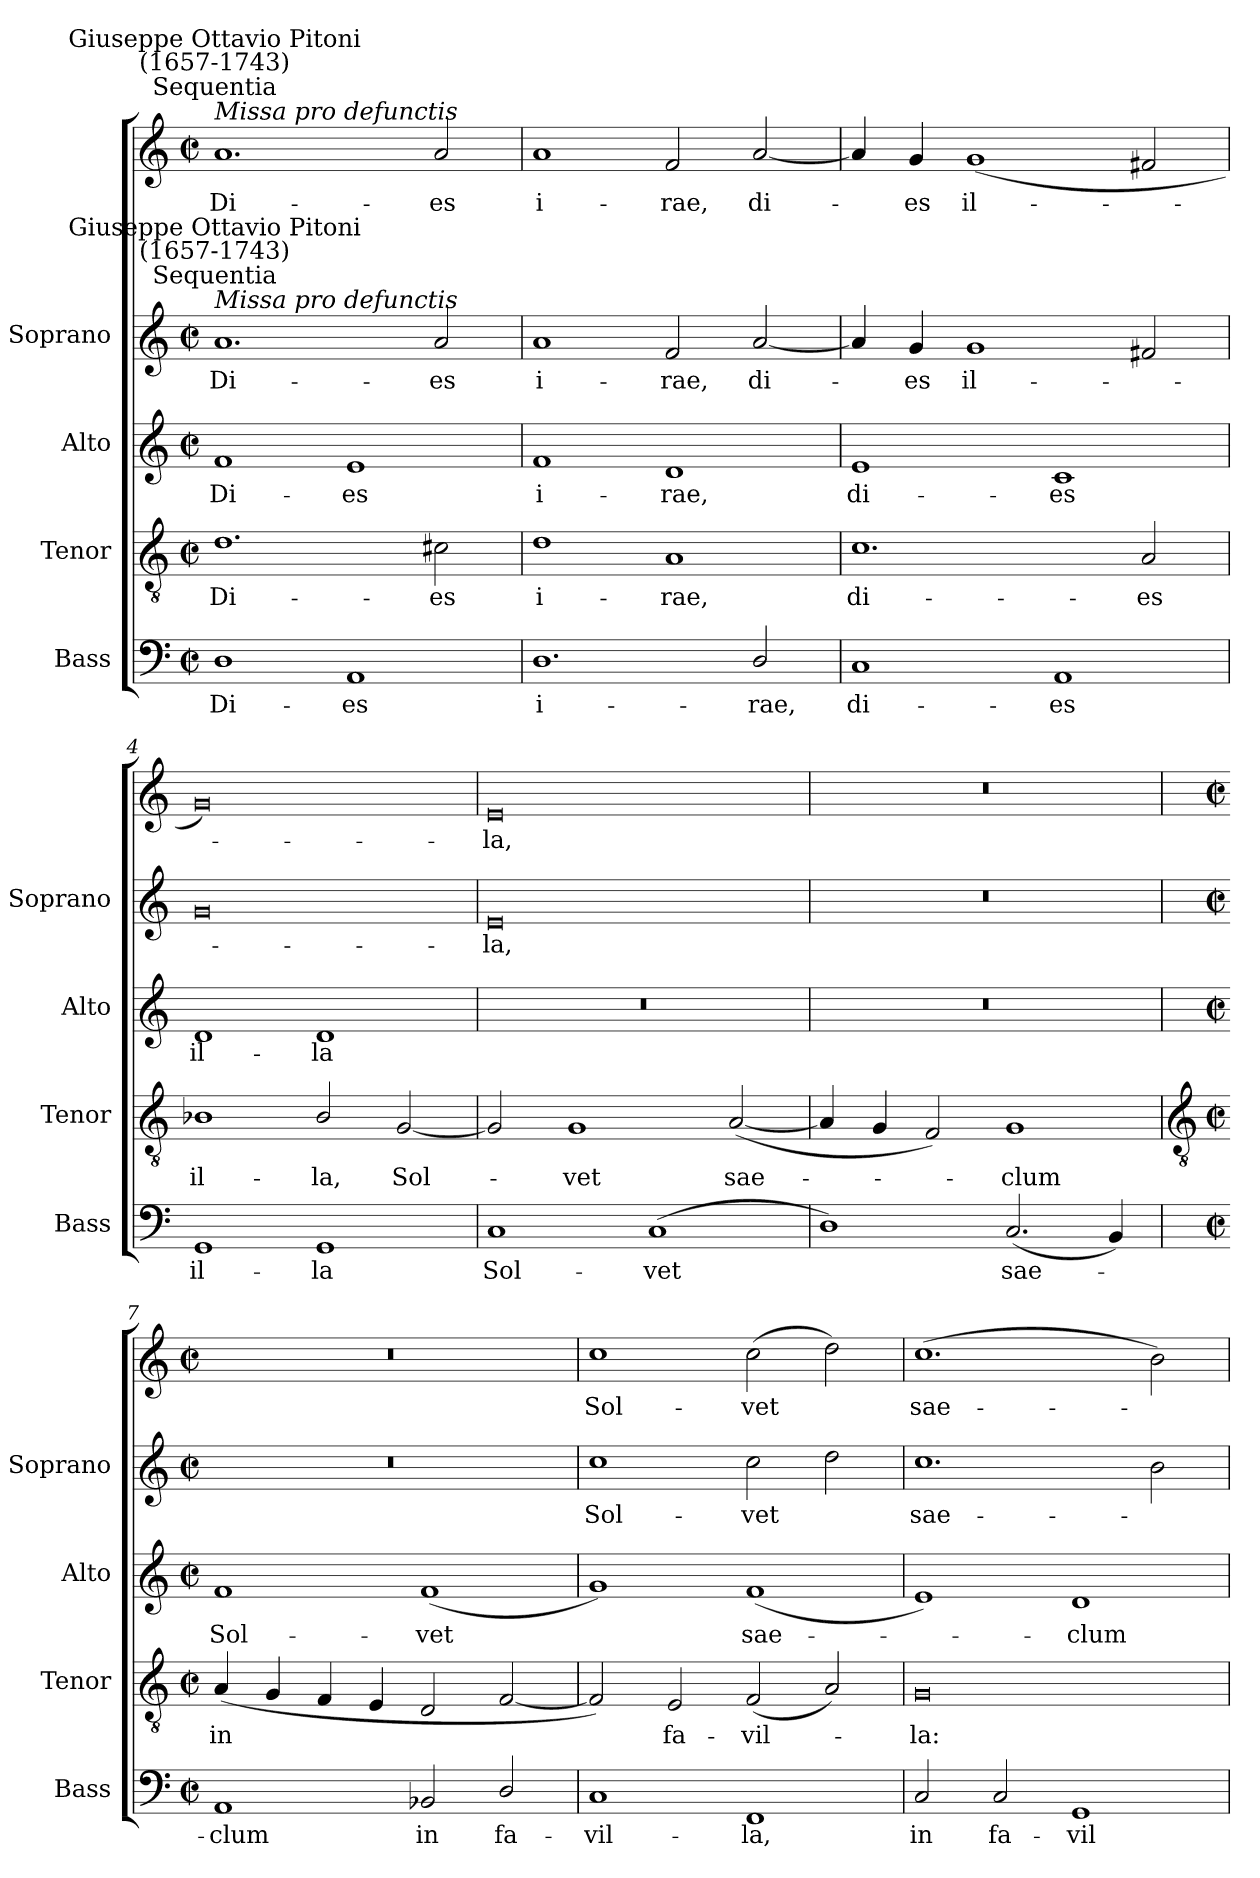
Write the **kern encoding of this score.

**kern	**text	**kern	**text	**kern	**text	**kern	**text	**kern	**text
*part4	*part4	*part3	*part3	*part2	*part2	*part1	*part1	*part1	*part1
*staff5	*staff5	*staff4	*staff4	*staff3	*staff3	*staff2	*staff2	*staff1	*staff1
*I"Bass	*	*I"Tenor	*	*I"Alto	*	*I"Soprano	*	*	*
*I'Bass	*	*I'Tenor	*	*I'Alto	*	*I'Soprano	*	*	*
*clefF4	*	*clefGv2	*	*clefG2	*	*	*	*clefG2	*
*k[]	*	*k[]	*	*k[]	*	*k[]	*	*k[]	*
*C:	*	*C:	*	*C:	*	*C:	*	*C:	*
*M4/2	*	*M4/2	*	*M4/2	*	*M4/2	*	*M4/2	*
*met(c|)	*	*met(c|)	*	*met(c|)	*	*met(c|)	*	*met(c|)	*
=1	=1	=1	=1	=1	=1	=1	=1	=1	=1
!	!	!	!	!	!	!	!	!LO:TX:a:i:t=Missa pro defunctis	!
!	!	!	!	!	!	!	!	!LO:TX:a:cj:t=Sequentia	!
!	!	!	!	!	!	!	!	!LO:TX:a:cj:t=Giuseppe Ottavio Pitoni\n(1657-1743)	!
!	!	!	!	!	!	!LO:TX:a:i:t=Missa pro defunctis	!	!	!
!	!	!	!	!	!	!LO:TX:a:cj:t=Sequentia	!	!	!
!	!	!	!	!	!	!LO:TX:a:cj:t=Giuseppe Ottavio Pitoni\n(1657-1743)	!	!	!
!	!LO:LY:b	!	!LO:LY:b	!	!LO:LY:b	!	!LO:LY:b	!	!LO:LY:b
1D	Di-	1.d	Di-	1f	Di-	1.a	Di-	1.a	Di-
!	!LO:LY:b	!	!	!	!LO:LY:b	!	!	!	!
1AA	-es	.	.	1e	-es	.	.	.	.
!	!	!	!LO:LY:b	!	!	!	!LO:LY:b	!	!LO:LY:b
.	.	2c#X	-es	.	.	2a	-es	2a	-es
=2	=2	=2	=2	=2	=2	=2	=2	=2	=2
!	!LO:LY:b	!	!LO:LY:b	!	!LO:LY:b	!	!LO:LY:b	!	!LO:LY:b
1.D	i-	1d	i-	1f	i-	1a	i-	1a	i-
!	!	!	!LO:LY:b	!	!LO:LY:b	!	!LO:LY:b	!	!LO:LY:b
.	.	1A	-rae,	1d	-rae,	2f	-rae,	2f	-rae,
!	!LO:LY:b	!	!	!	!	!	!LO:LY:b	!	!LO:LY:b
2D/	-rae,	.	.	.	.	[2a	di-	[2a	di-
=3	=3	=3	=3	=3	=3	=3	=3	=3	=3
!	!LO:LY:b	!	!LO:LY:b	!	!LO:LY:b	!	!	!	!
1C	di-	1.c	di-	1e	di-	4a]	.	4a]	.
!	!	!	!	!	!	!	!LO:LY:b	!	!LO:LY:b
.	.	.	.	.	.	4g	es	4g	es
!	!	!	!	!	!	!	!LO:LY:b	!	!LO:LY:b
.	.	.	.	.	.	1g	il-	(<1g	il-
!	!LO:LY:b	!	!	!	!LO:LY:b	!	!	!	!
1AA	-es	.	.	1c	-es	.	.	.	.
!	!	!	!LO:LY:b	!	!	!	!	!	!
.	.	2A	-es	.	.	2f#X	.	2f#X	.
=4	=4	=4	=4	=4	=4	=4	=4	=4	=4
!	!LO:LY:b	!	!LO:LY:b	!	!LO:LY:b	!	!	!	!
1GG	il-	1B-X	il-	1d	il-	0g	.	0g)	.
!	!LO:LY:b	!	!LO:LY:b	!	!LO:LY:b	!	!	!	!
1GG	-la	2B-/	-la,	1d	-la	.	.	.	.
!	!	!	!LO:LY:b	!	!	!	!	!	!
.	.	[2G	Sol-	.	.	.	.	.	.
=5	=5	=5	=5	=5	=5	=5	=5	=5	=5
!	!LO:LY:b	!	!	!	!	!	!LO:LY:b	!	!LO:LY:b
1C	Sol-	2G]	.	0r	.	0e	la,	0e	la,
!	!	!	!LO:LY:b	!	!	!	!	!	!
.	.	1G	vet	.	.	.	.	.	.
!	!LO:LY:b	!	!	!	!	!	!	!	!
(<1C	-vet	.	.	.	.	.	.	.	.
!	!	!	!LO:LY:b	!	!	!	!	!	!
.	.	(<[2A	sae-	.	.	.	.	.	.
=6	=6	=6	=6	=6	=6	=6	=6	=6	=6
1D)	.	4A]	.	0r	.	0r	.	0r	.
.	.	4G	.	.	.	.	.	.	.
.	.	2F)	.	.	.	.	.	.	.
!	!LO:LY:b	!	!LO:LY:b	!	!	!	!	!	!
(<2.C	sae-	1G	clum	.	.	.	.	.	.
4BB)	.	.	.	.	.	.	.	.	.
!!LO:LB:g=z
=7	=7	=7	=7	=7	=7	=7	=7	=7	=7
*	*	*clefGv2	*	*	*	*	*	*	*
*M4/2	*	*M4/2	*	*M4/2	*	*M4/2	*	*M4/2	*
*met(c|)	*	*met(c|)	*	*met(c|)	*	*met(c|)	*	*met(c|)	*
!	!LO:LY:b	!	!LO:LY:b	!	!LO:LY:b	!	!	!	!
1AA	clum	(<4A	in	1f	Sol-	0r	.	0r	.
.	.	4G	.	.	.	.	.	.	.
.	.	4F	.	.	.	.	.	.	.
.	.	4E	.	.	.	.	.	.	.
!	!LO:LY:b	!	!	!	!LO:LY:b	!	!	!	!
2BB-X	in	2D	.	(<1f	-vet	.	.	.	.
!	!LO:LY:b	!	!	!	!	!	!	!	!
2D/	fa-	[2F	.	.	.	.	.	.	.
=8	=8	=8	=8	=8	=8	=8	=8	=8	=8
!	!LO:LY:b	!	!	!	!	!	!LO:LY:b	!	!LO:LY:b
1C	-vil-	2F])	.	1g)	.	1cc	Sol-	1cc	Sol-
!	!	!	!LO:LY:b	!	!	!	!	!	!
.	.	2E	fa-	.	.	.	.	.	.
!	!LO:LY:b	!	!LO:LY:b	!	!LO:LY:b	!	!LO:LY:b	!	!LO:LY:b
1FF	-la,	(<2F	-vil-	(<1f	sae-	2cc	-vet	(>2cc	-vet
.	.	2A)	.	.	.	2dd	.	2dd)	.
=9	=9	=9	=9	=9	=9	=9	=9	=9	=9
!	!LO:LY:b	!	!LO:LY:b	!	!	!	!LO:LY:b	!	!LO:LY:b
2C	in	0G	la:	1e)	.	1.cc	sae-	(>1.cc	sae-
!	!LO:LY:b	!	!	!	!	!	!	!	!
2C	fa-	.	.	.	.	.	.	.	.
!	!LO:LY:b	!	!	!	!LO:LY:b	!	!	!	!
1GG	-vil-	.	.	1d	clum	.	.	.	.
.	.	.	.	.	.	2b	.	2b)	.
=	=	=	=	=	=	=	=	=	=
*-	*-	*-	*-	*-	*-	*-	*-	*-	*-
